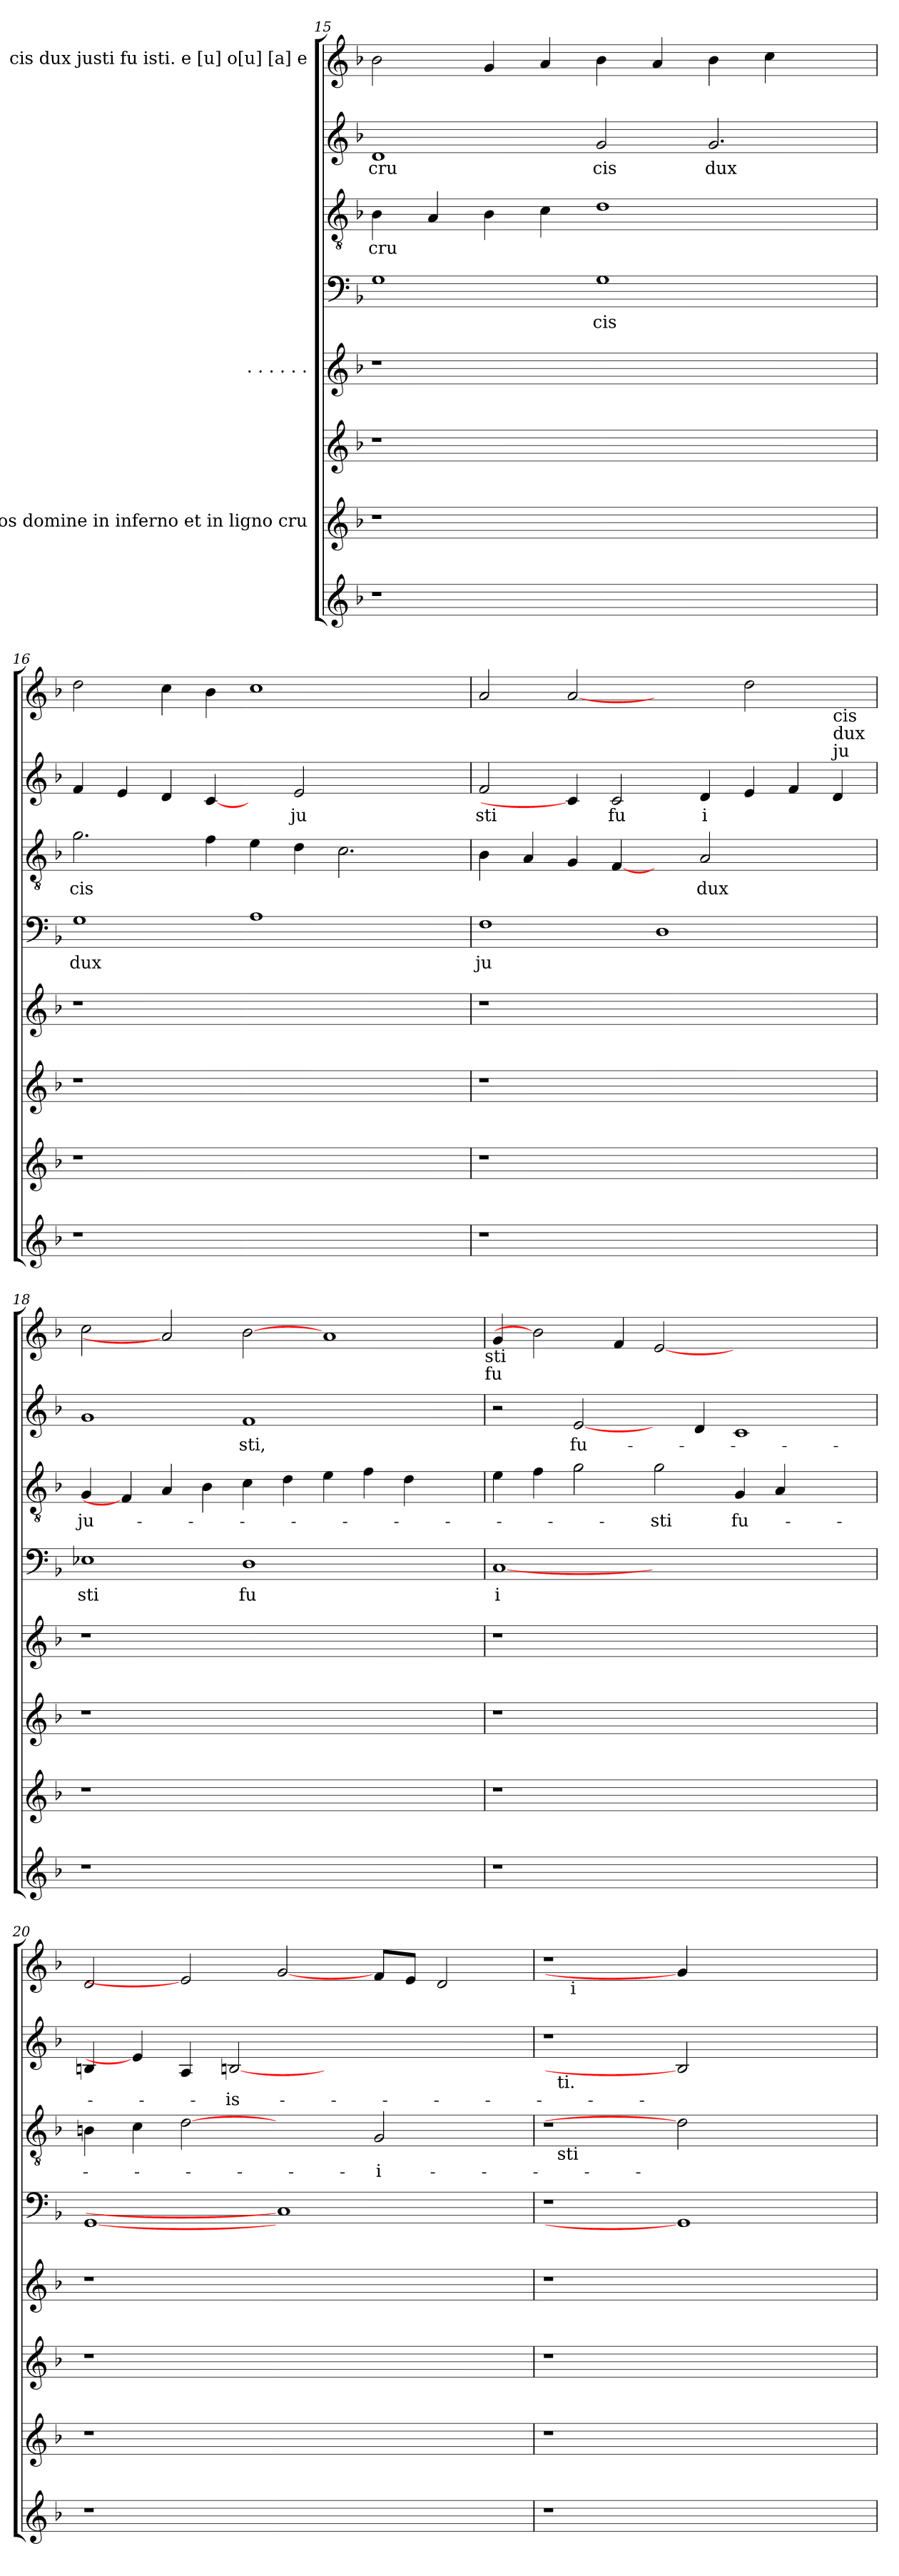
**kern	**kern	**kern	**kern	**kern	**text	**kern	**text	**kern	**text	**kern
*part8	*part7	*part6	*part5	*part4	*part4	*part3	*part3	*part2	*part2	*part1
*staff8	*staff7	*staff6	*staff5	*staff4	*staff4	*staff3	*staff3	*staff2	*staff2	*staff1
*	*I"sisti eos domine in inferno et in ligno cru	*	*I". . . . . .	*	*	*	*	*	*	*I"cis dux justi fu isti. e [u] o[u] [a] e
!!LO:LB:g=z
*clefG2	*clefG2	*clefG2	*clefG2	*clefF4	*	*clefGv2	*	*clefG2	*	*clefG2
*k[b-]	*k[b-]	*k[b-]	*k[b-]	*k[b-]	*	*k[b-]	*	*k[b-]	*	*k[b-]
*F:	*F:	*F:	*F:	*F:	*	*F:	*	*F:	*	*F:
=15	=15	=15	=15	=15	=15	=15	=15	=15	=15	=15
!	!	!	!	!	!	!	!LO:LY:b	!	!LO:LY:b	!
1r	1r	1r	1r	1G	.	4B-\	cru	1d	cru	2b-\
.	.	.	.	.	.	4A/	.	.	.	.
.	.	.	.	.	.	4B-\	.	.	.	4g/
.	.	.	.	.	.	4c\	.	.	.	4a/
!	!	!	!	!	!LO:LY:b	!	!	!	!LO:LY:b	!
1ryy	1ryy	1ryy	1ryy	1G	-cis	1d	.	2g/	cis	4b-\
.	.	.	.	.	.	.	.	.	.	4a/
!	!	!	!	!	!	!	!	!	!LO:LY:b	!
.	.	.	.	.	.	.	.	2.g/	dux	4b-\
.	.	.	.	.	.	.	.	.	.	4cc\
4ryy	4ryy	4ryy	4ryy	4ryy	.	4ryy	.	.	.	4ryy
=16	=16	=16	=16	=16	=16	=16	=16	=16	=16	=16
!	!	!	!	!	!LO:LY:b	!	!LO:LY:b	!	!	!
1r	1r	1r	1r	1G	dux	2.g\	cis	4f/	.	2dd\
.	.	.	.	.	.	.	.	4e/	.	.
.	.	.	.	.	.	.	.	4d/	.	4cc\
.	.	.	.	.	.	4f\	.	[4c/	.	4b-\
1ryy	1ryy	1ryy	1ryy	1A	.	4e\	.	4ryy	.	1cc
!	!	!	!	!	!	!	!	!	!LO:LY:b	!
.	.	.	.	.	.	4d\	.	2e/	ju	.
.	.	.	.	.	.	2.c\	.	.	.	.
.	.	.	.	.	.	.	.	2ryy	.	.
4ryy	4ryy	4ryy	4ryy	4ryy	.	.	.	.	.	4ryy
=17	=17	=17	=17	=17	=17	=17	=17	=17	=17	=17
!	!	!	!	!	!LO:LY:b	!	!	!	!LO:LY:b	!
1r	1r	1r	1r	1F	ju	4B-\	.	2f/	sti	2a/
.	.	.	.	.	.	4A/	.	.	.	.
.	.	.	.	.	.	4G/	.	4c/]	.	[2a
!	!	!	!	!	!	!	!	!	!LO:LY:b	!
.	.	.	.	.	.	[4F/	.	2c/	fu	.
1ryy	1ryy	1ryy	1ryy	1D	.	4ryy	.	.	.	2ryy
!	!	!	!	!	!	!	!LO:LY:b	!	!LO:LY:b:rj	!
.	.	.	.	.	.	2A/	dux	4d/	i	.
.	.	.	.	.	.	.	.	4e/	.	2dd\
.	.	.	.	.	.	2ryy	.	4f/	.	.
!	!	!	!	!	!	!	!	!	!	!LO:TX:b:t=cis
!	!	!	!	!	!	!	!	!	!	!LO:TX:b:t=dux
!	!	!	!	!	!	!	!	!	!	!LO:TX:b:t=ju
4ryy	4ryy	4ryy	4ryy	4ryy	.	.	.	4d/	.	4ryy
!!LO:LB:g=z
=18	=18	=18	=18	=18	=18	=18	=18	=18	=18	=18
!	!	!	!	!	!LO:LY:b	!	!LO:LY:b	!	!	!
1r	1r	1r	1r	1E-X	sti	4G/	ju-	1g	.	2cc\
.	.	.	.	.	.	4F/]	.	.	.	.
.	.	.	.	.	.	4A/	.	.	.	2a]
.	.	.	.	.	.	4B-\	.	.	.	.
!	!	!	!	!	!LO:LY:b	!	!	!	!LO:LY:b	!
1.ryy	1.ryy	1.ryy	1.ryy	1D	fu	4c\	.	1f	sti,	[2b-
.	.	.	.	.	.	4d\	.	.	.	.
.	.	.	.	.	.	4e\	.	.	.	1a
.	.	.	.	.	.	4f\	.	.	.	.
.	.	.	.	2ryy	.	4d\	.	2ryy	.	.
.	.	.	.	.	.	4ryy	.	.	.	.
!	!	!	!	!	!	!	!	!	!	!LO:TX:b:t=sti
!	!	!	!	!	!	!	!	!	!	!LO:TX:b:t=fu
=19	=19	=19	=19	=19	=19	=19	=19	=19	=19	=19
!	!	!	!	!	!LO:LY:b:rj	!	!	!	!	!
1r	1r	1r	1r	[1C	i	4e\	.	2r	.	4g/
.	.	.	.	.	.	4f\	.	.	.	2b-]
!	!	!	!	!	!	!	!	!	!LO:LY:b	!
.	.	.	.	.	.	2g\	.	[2e/	fu-	.
.	.	.	.	.	.	.	.	.	.	4f/
!	!	!	!	!	!	!	!LO:LY:b	!	!	!
1.ryy	1.ryy	1.ryy	1.ryy	1.ryy	.	2g\	-sti	4ryy	.	[2e
.	.	.	.	.	.	.	.	4d/	.	.
!	!	!	!	!	!	!	!LO:LY:b	!	!	!
.	.	.	.	.	.	4G/	fu-	1c	.	1ryy
.	.	.	.	.	.	4A/	.	.	.	.
.	.	.	.	.	.	2ryy	.	.	.	.
=20	=20	=20	=20	=20	=20	=20	=20	=20	=20	=20
1r	1r	1r	1r	[1GG	.	4B\	.	4Bn/	.	2d/
.	.	.	.	.	.	4c\	.	4e/]	.	.
.	.	.	.	.	.	[2d	.	4A/	.	2e]
!	!	!	!	!	!	!	!	!	!LO:LY:b	!
.	.	.	.	.	.	.	.	[2Bn	-is-	.
1ryy	1ryy	1ryy	1ryy	1C]	.	2ryy	.	.	.	[2g/
.	.	.	.	.	.	.	.	1ryy	.	.
!	!	!	!	!	!	!	!LO:LY:b	!	!	!
.	.	.	.	.	.	2G/	-i-	.	.	8f/L
.	.	.	.	.	.	.	.	.	.	8e/J
.	.	.	.	.	.	.	.	.	.	2d/
4ryy	4ryy	4ryy	4ryy	4ryy	.	4ryy	.	.	.	.
=21	=21	=21	=21	=21	=21	=21	=21	=21	=21	=21
*	*	*	*	*	*	*^	*	*^	*	*^
1r	1r	1r	1r	1r	.	1r	32ryy	.	1r	32ryy	.	1r	16ryy
!	!	!	!	!	!	!	!	!	!	!LO:TX:b:t=ti.	!	!	!
!	!	!	!	!	!	!	!LO:TX:b:t=sti	!	!	!	!	!	!
.	.	.	.	.	.	.	1ryy	.	.	1ryy	.	.	.
!	!	!	!	!	!	!	!	!	!	!	!	!	!LO:TX:b:t=i
.	.	.	.	.	.	.	.	.	.	.	.	.	1ryy
1ryy	1ryy	1ryy	1ryy	1GG]	.	2d]	.	.	2B]	.	.	4g/]	.
.	.	.	.	.	.	.	2ryy	.	.	2ryy	.	.	.
.	.	.	.	.	.	.	.	.	.	.	.	.	2...ryy
.	.	.	.	.	.	.	.	.	.	.	.	2.ryy	.
.	.	.	.	.	.	2ryy	.	.	2ryy	.	.	.	.
.	.	.	.	.	.	.	4...ryy	.	.	4...ryy	.	.	.
*	*	*	*	*	*	*v	*v	*	*	*	*	*v	*v
*	*	*	*	*	*	*	*	*v	*v	*	*
=	=	=	=	=	=	=	=	=	=	=
*-	*-	*-	*-	*-	*-	*-	*-	*-	*-	*-
